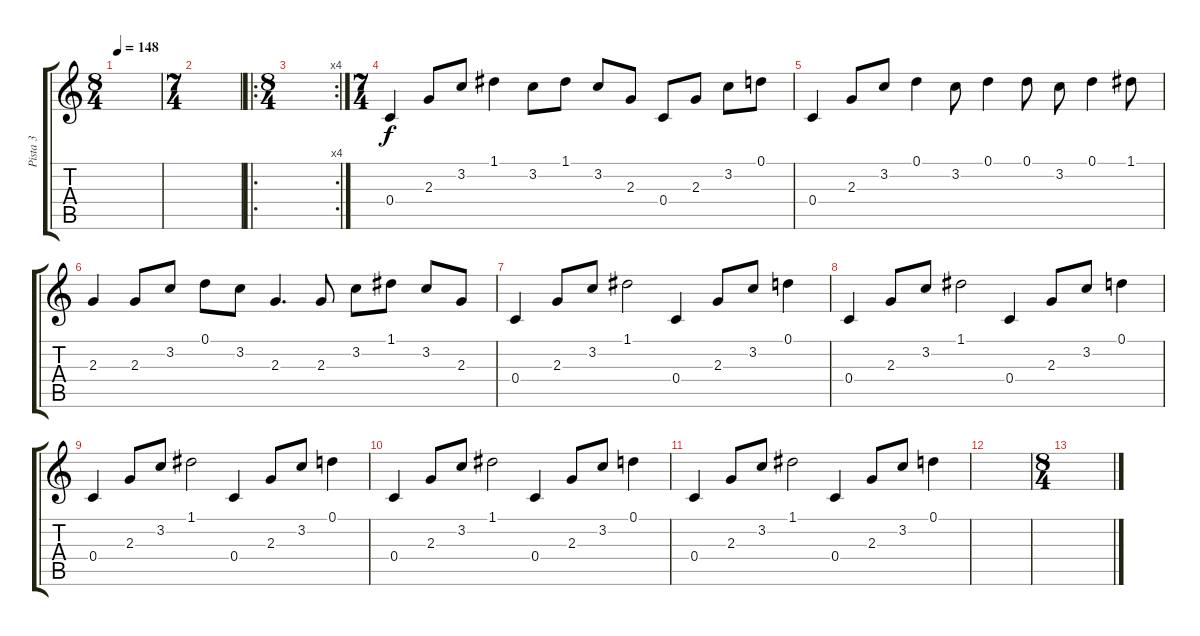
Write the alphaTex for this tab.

\track ("Pista 3" "Pista 3") {instrument acousticguitarsteel}
\staff {score tabs}
\tuning (D4 A3 F3 C3 G2 C2) {hide}
\ts (8 4)
\tempo 148
\clef g2
\ks c
|
\ts (7 4)
|
\ro
\rc 4
\ts (8 4)
|
\ts (7 4)
0.4.4 2.3.8 3.2.8 1.1.4 3.2.8 1.1.8 3.2.8 2.3.8 0.4.8 2.3.8 3.2.8 0.1.8 |
0.4.4 2.3.8 3.2.8 0.1.4 3.2.8 0.1.4 0.1.8 3.2.8 0.1.4 1.1.8 |
2.3.4 2.3.8 3.2.8 0.1.8 3.2.8 2.3.4{d} 2.3.8 3.2.8 1.1.8 3.2.8 2.3.8 |
0.4.4 2.3.8 3.2.8 1.1.2 0.4.4 2.3.8 3.2.8 0.1.4 |
0.4.4 2.3.8 3.2.8 1.1.2 0.4.4 2.3.8 3.2.8 0.1.4 |
0.4.4 2.3.8 3.2.8 1.1.2 0.4.4 2.3.8 3.2.8 0.1.4 |
0.4.4 2.3.8 3.2.8 1.1.2 0.4.4 2.3.8 3.2.8 0.1.4 |
0.4.4 2.3.8 3.2.8 1.1.2 0.4.4 2.3.8 3.2.8 0.1.4 |
|
\ts (8 4)
